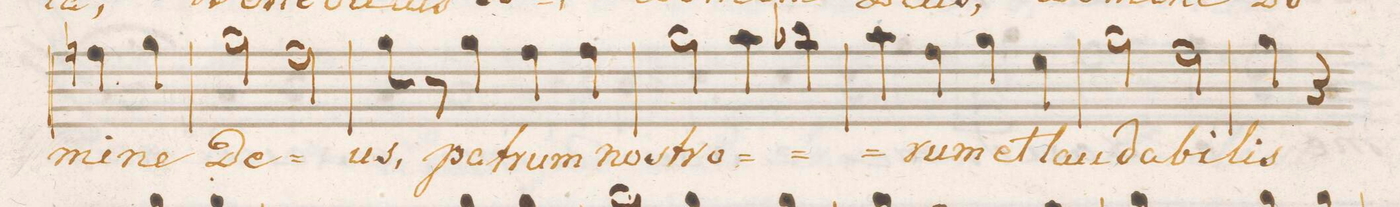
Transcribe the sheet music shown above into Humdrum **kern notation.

**kern	**text	**dynam
*I"Alto.	*	*
*clefC3	*	*
*k[b-e-a-d-]	*	*
*met(C.)	*	*
*M4/4	*	*
4gn\	-mi-	.
4a-\	-ne	.
=52	=52	=52
2a-\	De-	.
2g\	.	.
=53	=53	=53
8a-\	-us,	.
8r	.	.
4a-\	pa-	.
4g\	-trum	.
4g\	no-	.
=54	=54	=54
2a-\	-stro-	.
4b-\	.	.
4cc-X\	.	.
=55	=55	=55
4b-\	.	.
4g\	-rum	.
4a-\	et	.
4f\	lau-	.
=56	=56	=56
2a-\	-da-	.
2g\	-bi-	.
=57	=57	=57
4a-\	-lis	.
4r	.	.
*-	*-	*-
